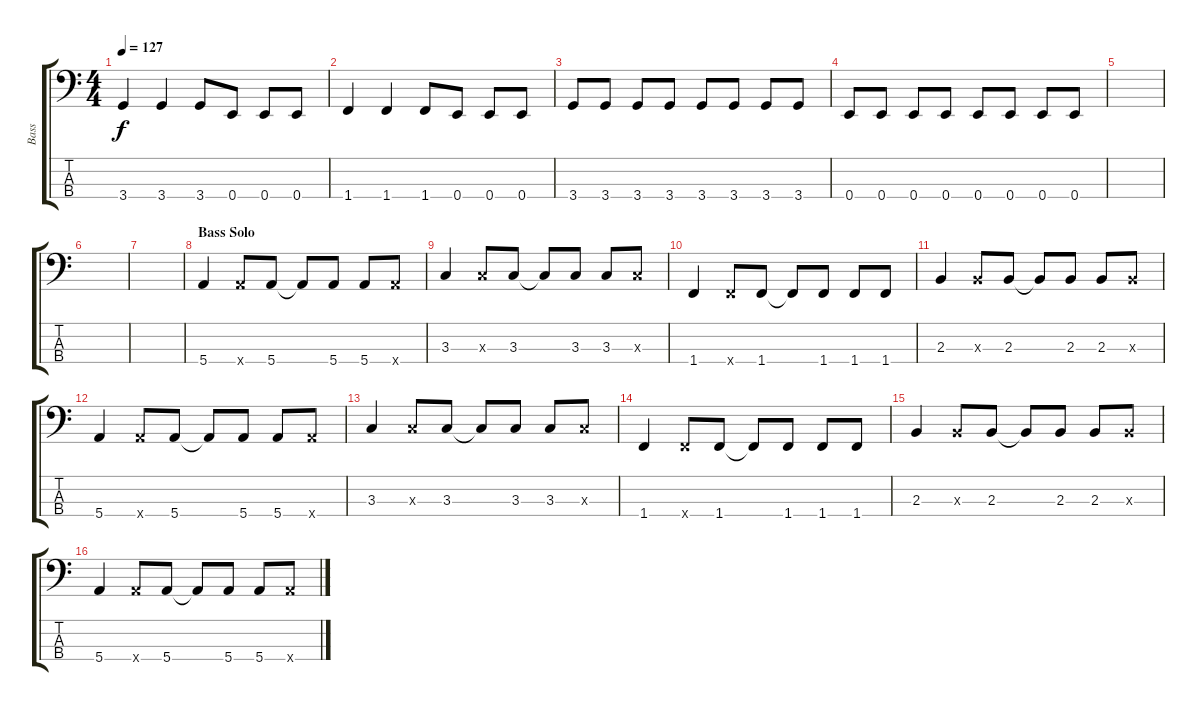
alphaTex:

\track ("Bass" "Bass") {instrument electricbasspick}
\staff {score tabs}
\tuning (G2 D2 A1 E1) {hide}
\ts (4 4)
\tempo 127
\clef f4
\ks c
3.4.4{dy f} 3.4.4 3.4.8 0.4.8 0.4.8 0.4.8 |
1.4.4 1.4.4 1.4.8 0.4.8 0.4.8 0.4.8 |
3.4.8 3.4.8 3.4.8 3.4.8 3.4.8 3.4.8 3.4.8 3.4.8 |
0.4.8 0.4.8 0.4.8 0.4.8 0.4.8 0.4.8 0.4.8 0.4.8 |
|
|
|
\section ("" "Bass Solo")
5.4.4 5.4{x}.8 5.4.8 5.4{t}.8 5.4.8 5.4.8 5.4{x}.8 |
3.3.4 3.3{x}.8 3.3.8 3.3{t}.8 3.3.8 3.3.8 3.3{x}.8 |
1.4.4 1.4{x}.8 1.4.8 1.4{t}.8 1.4.8 1.4.8 1.4.8 |
2.3.4 2.3{x}.8 2.3.8 2.3{t}.8 2.3.8 2.3.8 2.3{x}.8 |
5.4.4 5.4{x}.8 5.4.8 5.4{t}.8 5.4.8 5.4.8 5.4{x}.8 |
3.3.4 3.3{x}.8 3.3.8 3.3{t}.8 3.3.8 3.3.8 3.3{x}.8 |
1.4.4 1.4{x}.8 1.4.8 1.4{t}.8 1.4.8 1.4.8 1.4.8 |
2.3.4 2.3{x}.8 2.3.8 2.3{t}.8 2.3.8 2.3.8 2.3{x}.8 |
5.4.4 5.4{x}.8 5.4.8 5.4{t}.8 5.4.8 5.4.8 5.4{x}.8
